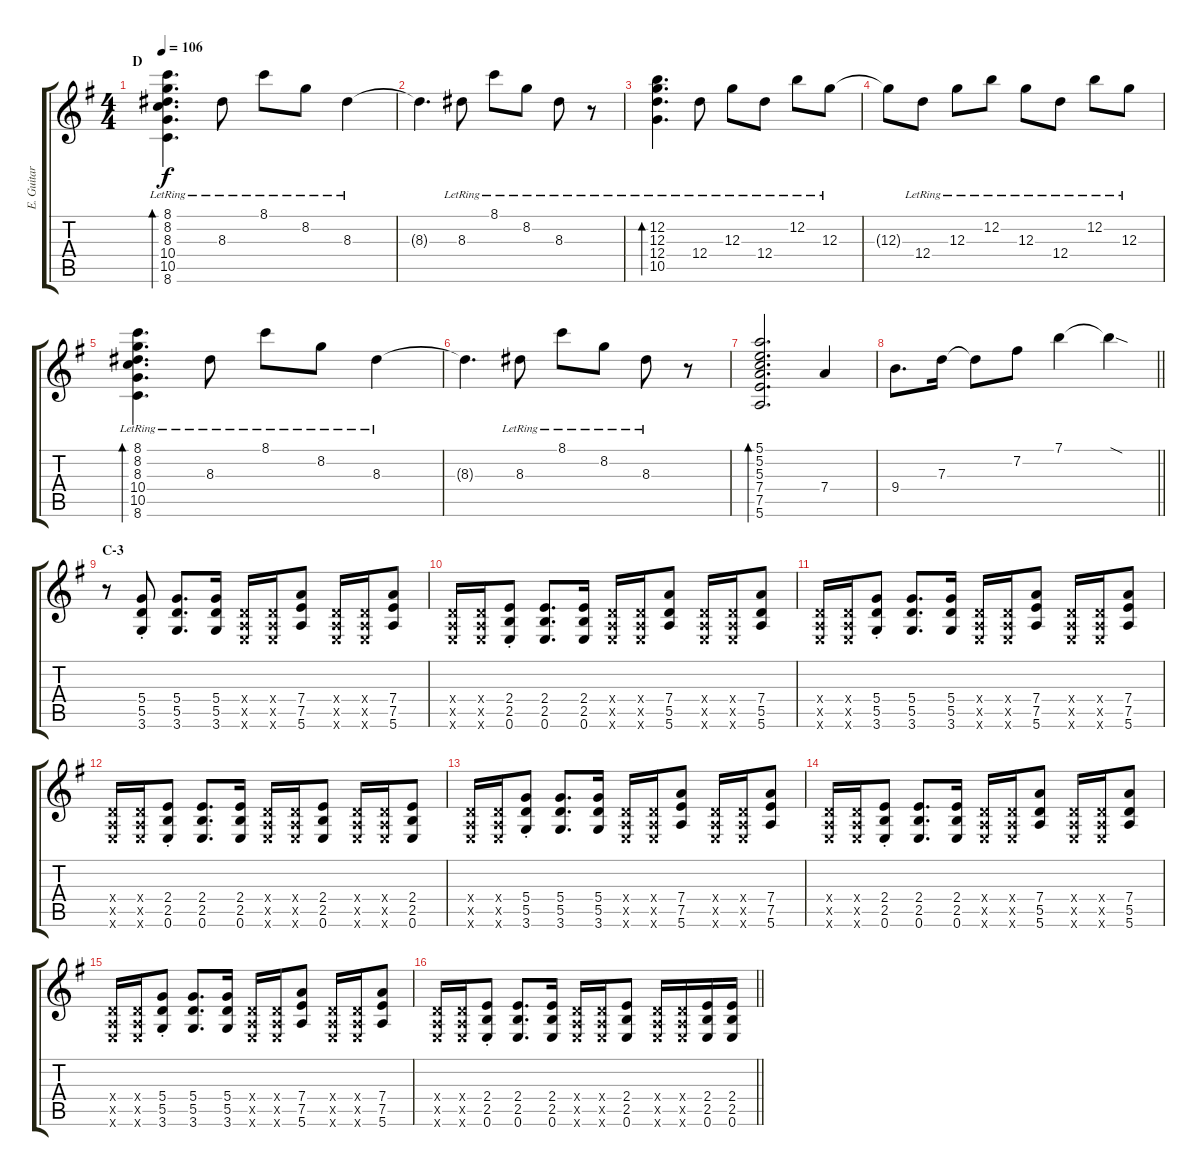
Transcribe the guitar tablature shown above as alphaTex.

\track ("E. Guitar I" "E. Guitar ") {instrument overdrivenguitar}
\staff {score tabs}
\tuning (E4 B3 G3 D3 A2 E2) {hide}
\ts (4 4)
\section ("" "D")
\tempo 106
\clef g2
\ks g
(8.1{lr} 8.2{lr} 8.3{lr} 10.4{lr} 10.5{lr} 8.6{lr}).4{d bd 240 dy f instrument electricguitarclean} 8.3{lr}.8 8.1{lr}.8 8.2{lr}.8 8.3{lr}.4 |
8.3{t}.4{d} 8.3{lr}.8 8.1{lr}.8 8.2{lr}.8 8.3{lr}.8 r.8 |
(12.2{lr} 12.3{lr} 12.4{lr} 10.5{lr}).4{d bd 240} 12.4{lr}.8 12.3{lr}.8 12.4{lr}.8 12.2{lr}.8 12.3{lr}.8 |
12.3{t}.8 12.4{lr}.8 12.3{lr}.8 12.2{lr}.8 12.3{lr}.8 12.4{lr}.8 12.2{lr}.8 12.3{lr}.8 |
(8.1{lr} 8.2{lr} 8.3{lr} 10.4{lr} 10.5{lr} 8.6{lr}).4{d bd 240} 8.3{lr}.8 8.1{lr}.8 8.2{lr}.8 8.3{lr}.4 |
8.3{t}.4{d} 8.3{lr}.8 8.1{lr}.8 8.2{lr}.8 8.3{lr}.8 r.8 |
(5.1 5.2 5.3 7.4 7.5 5.6).2{d bd 240} 7.4.4 |
\barLineRight lightlight
9.4.8{d} 7.3.16 7.3{t}.8 7.2.8 7.1.4 7.1{sod t}.4 |
\section ("" "C-3")
r.8{instrument overdrivenguitar} (5.4{st} 5.5{st} 3.6{st}).8 (5.4 5.5 3.6).8{d} (5.4 5.5 3.6).16 (0.4{x} 0.5{x} 0.6{x}).16 (0.4{x} 0.5{x} 0.6{x}).16 (7.4 7.5 5.6).8 (0.4{x} 0.5{x} 0.6{x}).16 (0.4{x} 0.5{x} 0.6{x}).16 (7.4 7.5 5.6).8 |
(0.4{x} 0.5{x} 0.6{x}).16 (0.4{x} 0.5{x} 0.6{x}).16 (2.4{st} 2.5{st} 0.6{st}).8 (2.4 2.5 0.6).8{d} (2.4 2.5 0.6).16 (0.4{x} 0.5{x} 0.6{x}).16 (0.4{x} 0.5{x} 0.6{x}).16 (7.4 5.5 5.6).8 (0.4{x} 0.5{x} 0.6{x}).16 (0.4{x} 0.5{x} 0.6{x}).16 (7.4 5.5 5.6).8 |
(0.4{x} 0.5{x} 0.6{x}).16 (0.4{x} 0.5{x} 0.6{x}).16 (5.4{st} 5.5{st} 3.6{st}).8 (5.4 5.5 3.6).8{d} (5.4 5.5 3.6).16 (0.4{x} 0.5{x} 0.6{x}).16 (0.4{x} 0.5{x} 0.6{x}).16 (7.4 7.5 5.6).8 (0.4{x} 0.5{x} 0.6{x}).16 (0.4{x} 0.5{x} 0.6{x}).16 (7.4 7.5 5.6).8 |
(0.4{x} 0.5{x} 0.6{x}).16 (0.4{x} 0.5{x} 0.6{x}).16 (2.4{st} 2.5{st} 0.6{st}).8 (2.4 2.5 0.6).8{d} (2.4 2.5 0.6).16 (0.4{x} 0.5{x} 0.6{x}).16 (0.4{x} 0.5{x} 0.6{x}).16 (2.4 2.5 0.6).8 (0.4{x} 0.5{x} 0.6{x}).16 (0.4{x} 0.5{x} 0.6{x}).16 (2.4 2.5 0.6).8 |
(0.4{x} 0.5{x} 0.6{x}).16 (0.4{x} 0.5{x} 0.6{x}).16 (5.4{st} 5.5{st} 3.6{st}).8 (5.4 5.5 3.6).8{d} (5.4 5.5 3.6).16 (0.4{x} 0.5{x} 0.6{x}).16 (0.4{x} 0.5{x} 0.6{x}).16 (7.4 7.5 5.6).8 (0.4{x} 0.5{x} 0.6{x}).16 (0.4{x} 0.5{x} 0.6{x}).16 (7.4 7.5 5.6).8 |
(0.4{x} 0.5{x} 0.6{x}).16 (0.4{x} 0.5{x} 0.6{x}).16 (2.4{st} 2.5{st} 0.6{st}).8 (2.4 2.5 0.6).8{d} (2.4 2.5 0.6).16 (0.4{x} 0.5{x} 0.6{x}).16 (0.4{x} 0.5{x} 0.6{x}).16 (7.4 5.5 5.6).8 (0.4{x} 0.5{x} 0.6{x}).16 (0.4{x} 0.5{x} 0.6{x}).16 (7.4 5.5 5.6).8 |
(0.4{x} 0.5{x} 0.6{x}).16 (0.4{x} 0.5{x} 0.6{x}).16 (5.4{st} 5.5{st} 3.6{st}).8 (5.4 5.5 3.6).8{d} (5.4 5.5 3.6).16 (0.4{x} 0.5{x} 0.6{x}).16 (0.4{x} 0.5{x} 0.6{x}).16 (7.4 7.5 5.6).8 (0.4{x} 0.5{x} 0.6{x}).16 (0.4{x} 0.5{x} 0.6{x}).16 (7.4 7.5 5.6).8 |
\barLineRight lightlight
(0.4{x} 0.5{x} 0.6{x}).16 (0.4{x} 0.5{x} 0.6{x}).16 (2.4{st} 2.5{st} 0.6{st}).8 (2.4 2.5 0.6).8{d} (2.4 2.5 0.6).16 (0.4{x} 0.5{x} 0.6{x}).16 (0.4{x} 0.5{x} 0.6{x}).16 (2.4 2.5 0.6).8 (0.4{x} 0.5{x} 0.6{x}).16 (0.4{x} 0.5{x} 0.6{x}).16 (2.4 2.5 0.6).16 (2.4 2.5 0.6).16
